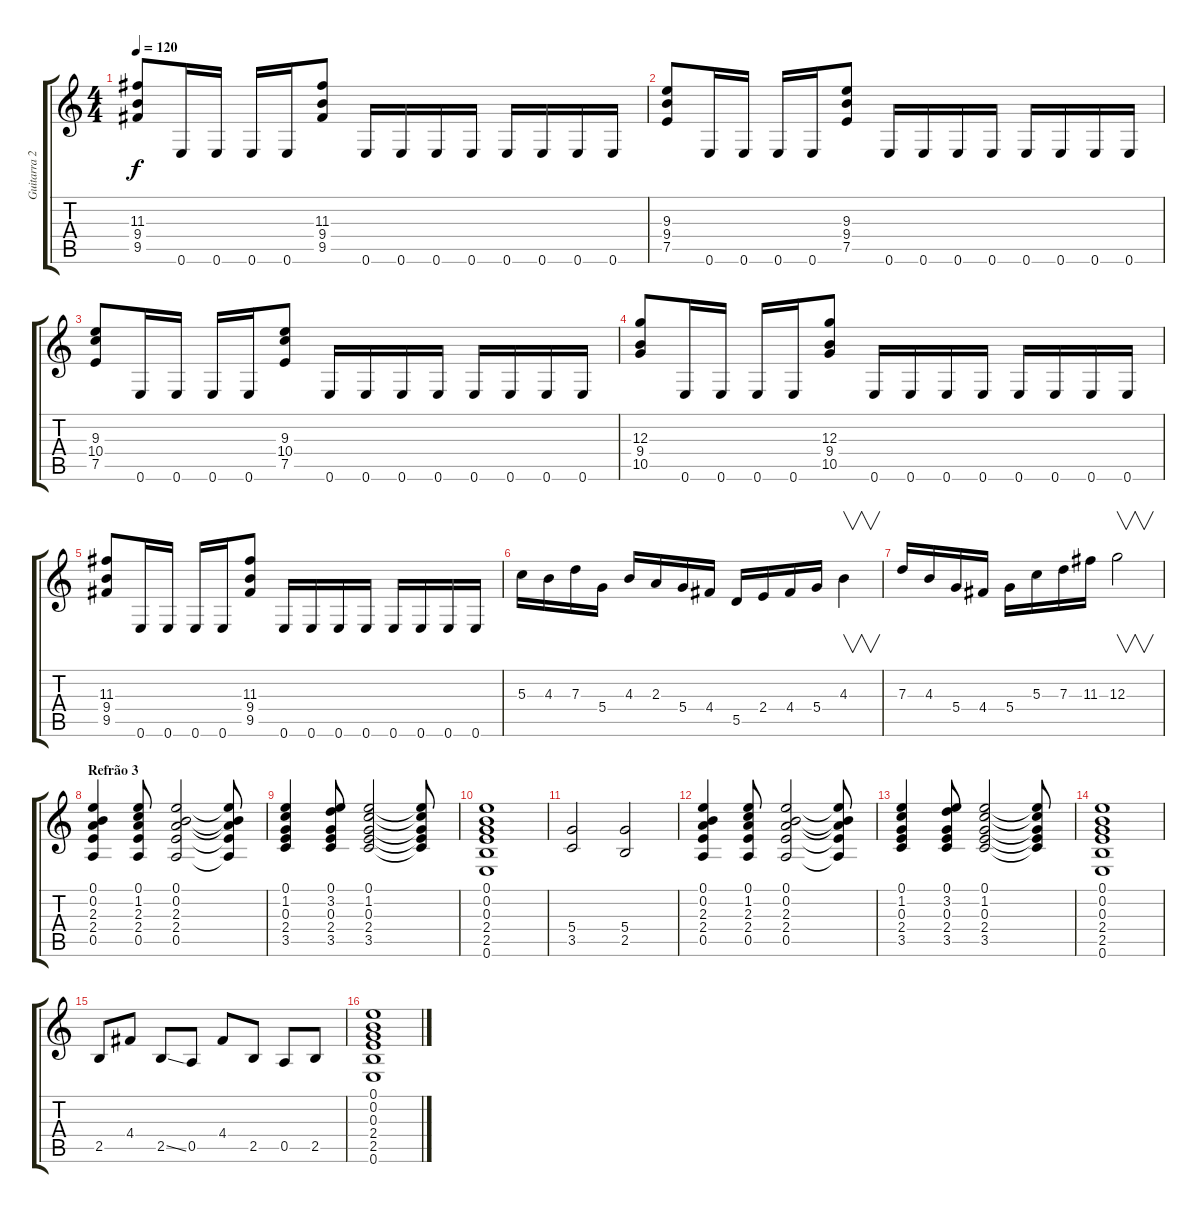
\track ("Guitarra 2" "Guitarra 2") {instrument overdrivenguitar}
\staff {score tabs}
\tuning (E4 B3 G3 D3 A2 E2) {hide}
\ts (4 4)
\tempo 120
\clef g2
\ks c
(11.3 9.4 9.5).8{dy f} 0.6.16 0.6.16 0.6.16 0.6.16 (11.3 9.4 9.5).8 0.6.16 0.6.16 0.6.16 0.6.16 0.6.16 0.6.16 0.6.16 0.6.16 |
(9.3 9.4 7.5).8 0.6.16 0.6.16 0.6.16 0.6.16 (9.3 9.4 7.5).8 0.6.16 0.6.16 0.6.16 0.6.16 0.6.16 0.6.16 0.6.16 0.6.16 |
(9.3 10.4 7.5).8 0.6.16 0.6.16 0.6.16 0.6.16 (9.3 10.4 7.5).8 0.6.16 0.6.16 0.6.16 0.6.16 0.6.16 0.6.16 0.6.16 0.6.16 |
(12.3 9.4 10.5).8 0.6.16 0.6.16 0.6.16 0.6.16 (12.3 9.4 10.5).8 0.6.16 0.6.16 0.6.16 0.6.16 0.6.16 0.6.16 0.6.16 0.6.16 |
(11.3 9.4 9.5).8 0.6.16 0.6.16 0.6.16 0.6.16 (11.3 9.4 9.5).8 0.6.16 0.6.16 0.6.16 0.6.16 0.6.16 0.6.16 0.6.16 0.6.16 |
5.3.16{balance 3} 4.3.16 7.3.16 5.4.16 4.3.16 2.3.16 5.4.16 4.4.16 5.5.16 2.4.16 4.4.16 5.4.16 4.3.4{v} |
7.3.16{balance 3} 4.3.16 5.4.16 4.4.16 5.4.16 5.3.16 7.3.16 11.3.16 12.3.2{v} |
\section ("" "Refrão 3")
(0.1 0.2 2.3 2.4 0.5).4 (0.1 1.2 2.3 2.4 0.5).8 (0.1 0.2 2.3 2.4 0.5).2 (0.1{t} 0.2{t} 2.3{t} 2.4{t} 0.5{t}).8 |
(0.1 1.2 0.3 2.4 3.5).4 (0.1 3.2 0.3 2.4 3.5).8 (0.1 1.2 0.3 2.4 3.5).2 (0.1{t} 1.2{t} 0.3{t} 2.4{t} 3.5{t}).8 |
(0.1 0.2 0.3 2.4 2.5 0.6).1 |
(5.4 3.5).2 (5.4 2.5).2 |
(0.1 0.2 2.3 2.4 0.5).4 (0.1 1.2 2.3 2.4 0.5).8 (0.1 0.2 2.3 2.4 0.5).2 (0.1{t} 0.2{t} 2.3{t} 2.4{t} 0.5{t}).8 |
(0.1 1.2 0.3 2.4 3.5).4 (0.1 3.2 0.3 2.4 3.5).8 (0.1 1.2 0.3 2.4 3.5).2 (0.1{t} 1.2{t} 0.3{t} 2.4{t} 3.5{t}).8 |
(0.1 0.2 0.3 2.4 2.5 0.6).1 |
2.5.8 4.4.8 2.5{ss}.8 0.5.8 4.4.8 2.5.8 0.5.8 2.5.8 |
(0.1 0.2 0.3 2.4 2.5 0.6).1
